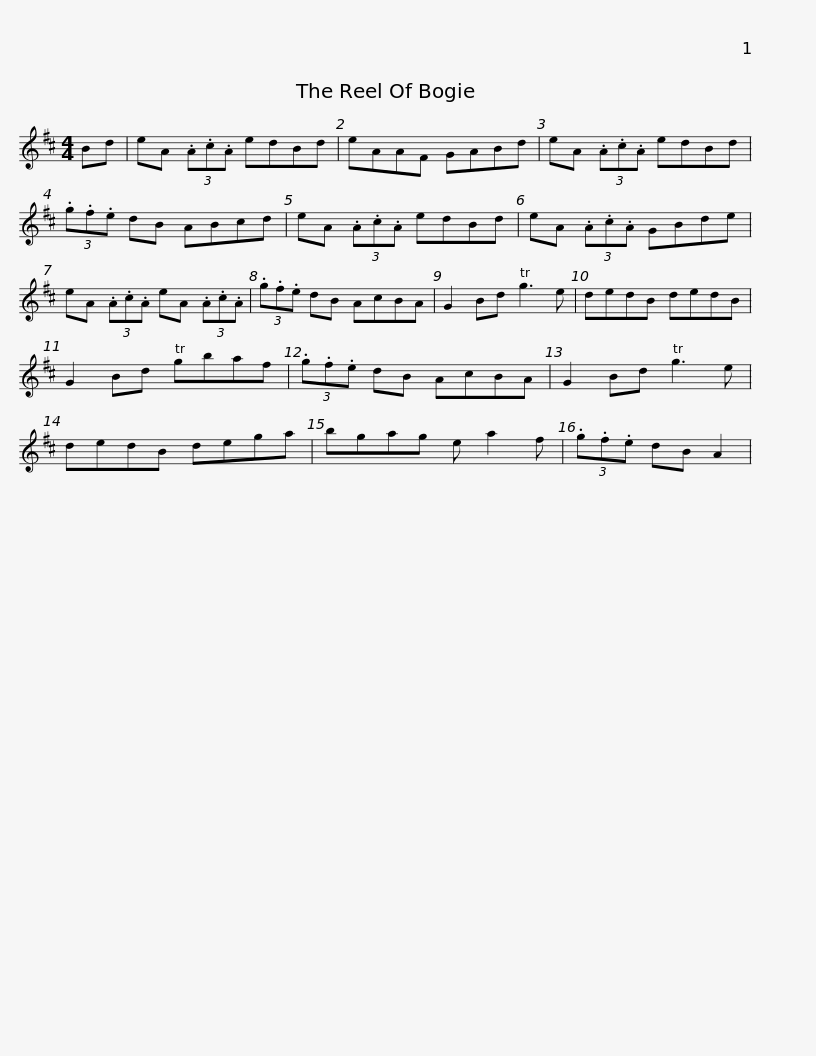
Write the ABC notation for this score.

X:1
L:1/8
M:4/4
I:linebreak $
K:D
V:1 treble
V:1
 Bd | eA (3.A.c.A edBd | eAAF GABd | eA (3.A.c.A edBd | (3.g.f.e dB ABcd |$ %5
 eA (3.A.c.A edBd | eA (3.A.c.A GBde | eA (3.A.c.A eA (3.A.c.A | (3.g.f.e dB AcBA | G2 Bd g3 e |$ %10
 dedB dedB | G2 Bd gbaf | (3.g.f.e dB AcBA | G2 Bd g3 e | dedB dega | %15
 bgag e a2 f |$ (3.g.f.e dB A2 | %17
